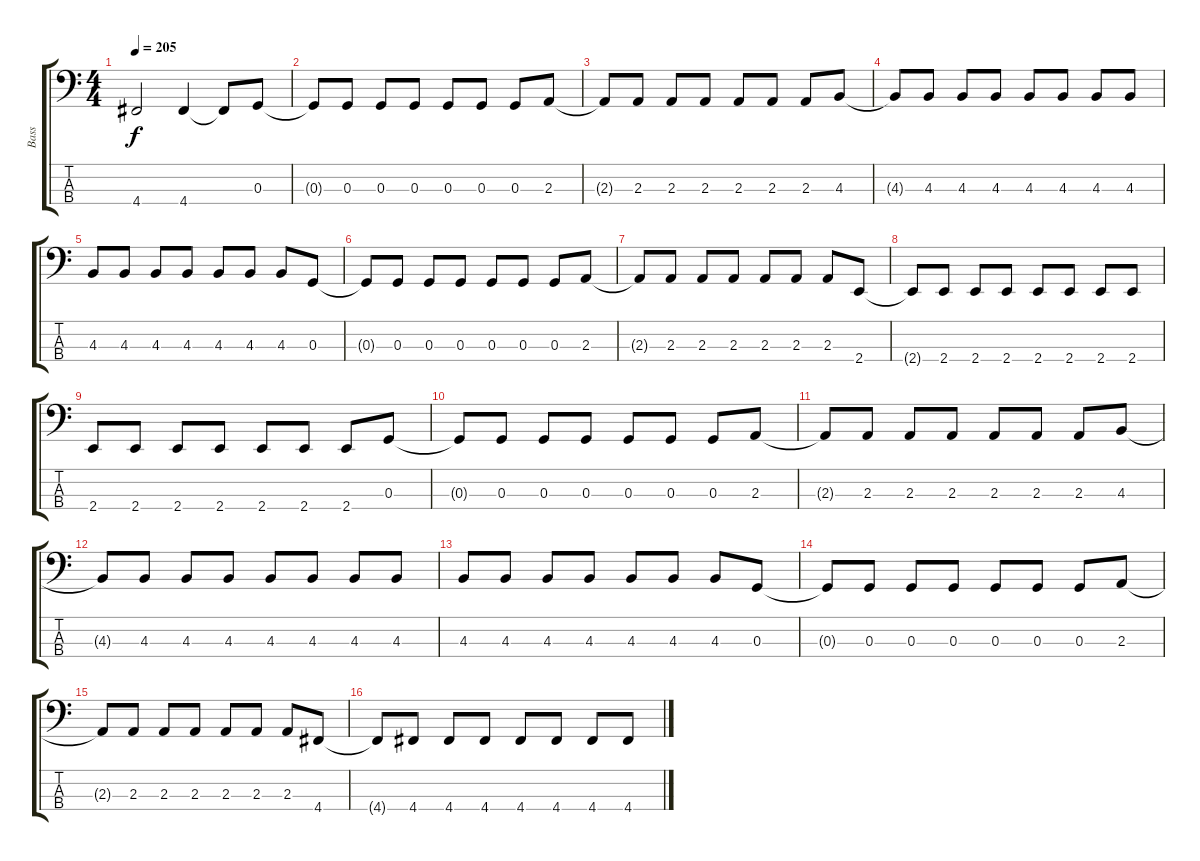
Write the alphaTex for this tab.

\track ("Bass" "Bass") {instrument electricbasspick}
\staff {score tabs}
\tuning (F2 C2 G1 D1) {hide}
\ts (4 4)
\tempo 205
\clef f4
\ks c
4.4.2{dy f} 4.4.4 4.4{t}.8 0.3.8 |
0.3{t}.8 0.3.8 0.3.8 0.3.8 0.3.8 0.3.8 0.3.8 2.3.8 |
2.3{t}.8 2.3.8 2.3.8 2.3.8 2.3.8 2.3.8 2.3.8 4.3.8 |
4.3{t}.8 4.3.8 4.3.8 4.3.8 4.3.8 4.3.8 4.3.8 4.3.8 |
4.3.8 4.3.8 4.3.8 4.3.8 4.3.8 4.3.8 4.3.8 0.3.8 |
0.3{t}.8 0.3.8 0.3.8 0.3.8 0.3.8 0.3.8 0.3.8 2.3.8 |
2.3{t}.8 2.3.8 2.3.8 2.3.8 2.3.8 2.3.8 2.3.8 2.4.8 |
2.4{t}.8 2.4.8 2.4.8 2.4.8 2.4.8 2.4.8 2.4.8 2.4.8 |
2.4.8 2.4.8 2.4.8 2.4.8 2.4.8 2.4.8 2.4.8 0.3.8 |
0.3{t}.8 0.3.8 0.3.8 0.3.8 0.3.8 0.3.8 0.3.8 2.3.8 |
2.3{t}.8 2.3.8 2.3.8 2.3.8 2.3.8 2.3.8 2.3.8 4.3.8 |
4.3{t}.8 4.3.8 4.3.8 4.3.8 4.3.8 4.3.8 4.3.8 4.3.8 |
4.3.8 4.3.8 4.3.8 4.3.8 4.3.8 4.3.8 4.3.8 0.3.8 |
0.3{t}.8 0.3.8 0.3.8 0.3.8 0.3.8 0.3.8 0.3.8 2.3.8 |
2.3{t}.8 2.3.8 2.3.8 2.3.8 2.3.8 2.3.8 2.3.8 4.4.8 |
4.4{t}.8 4.4.8 4.4.8 4.4.8 4.4.8 4.4.8 4.4.8 4.4.8
